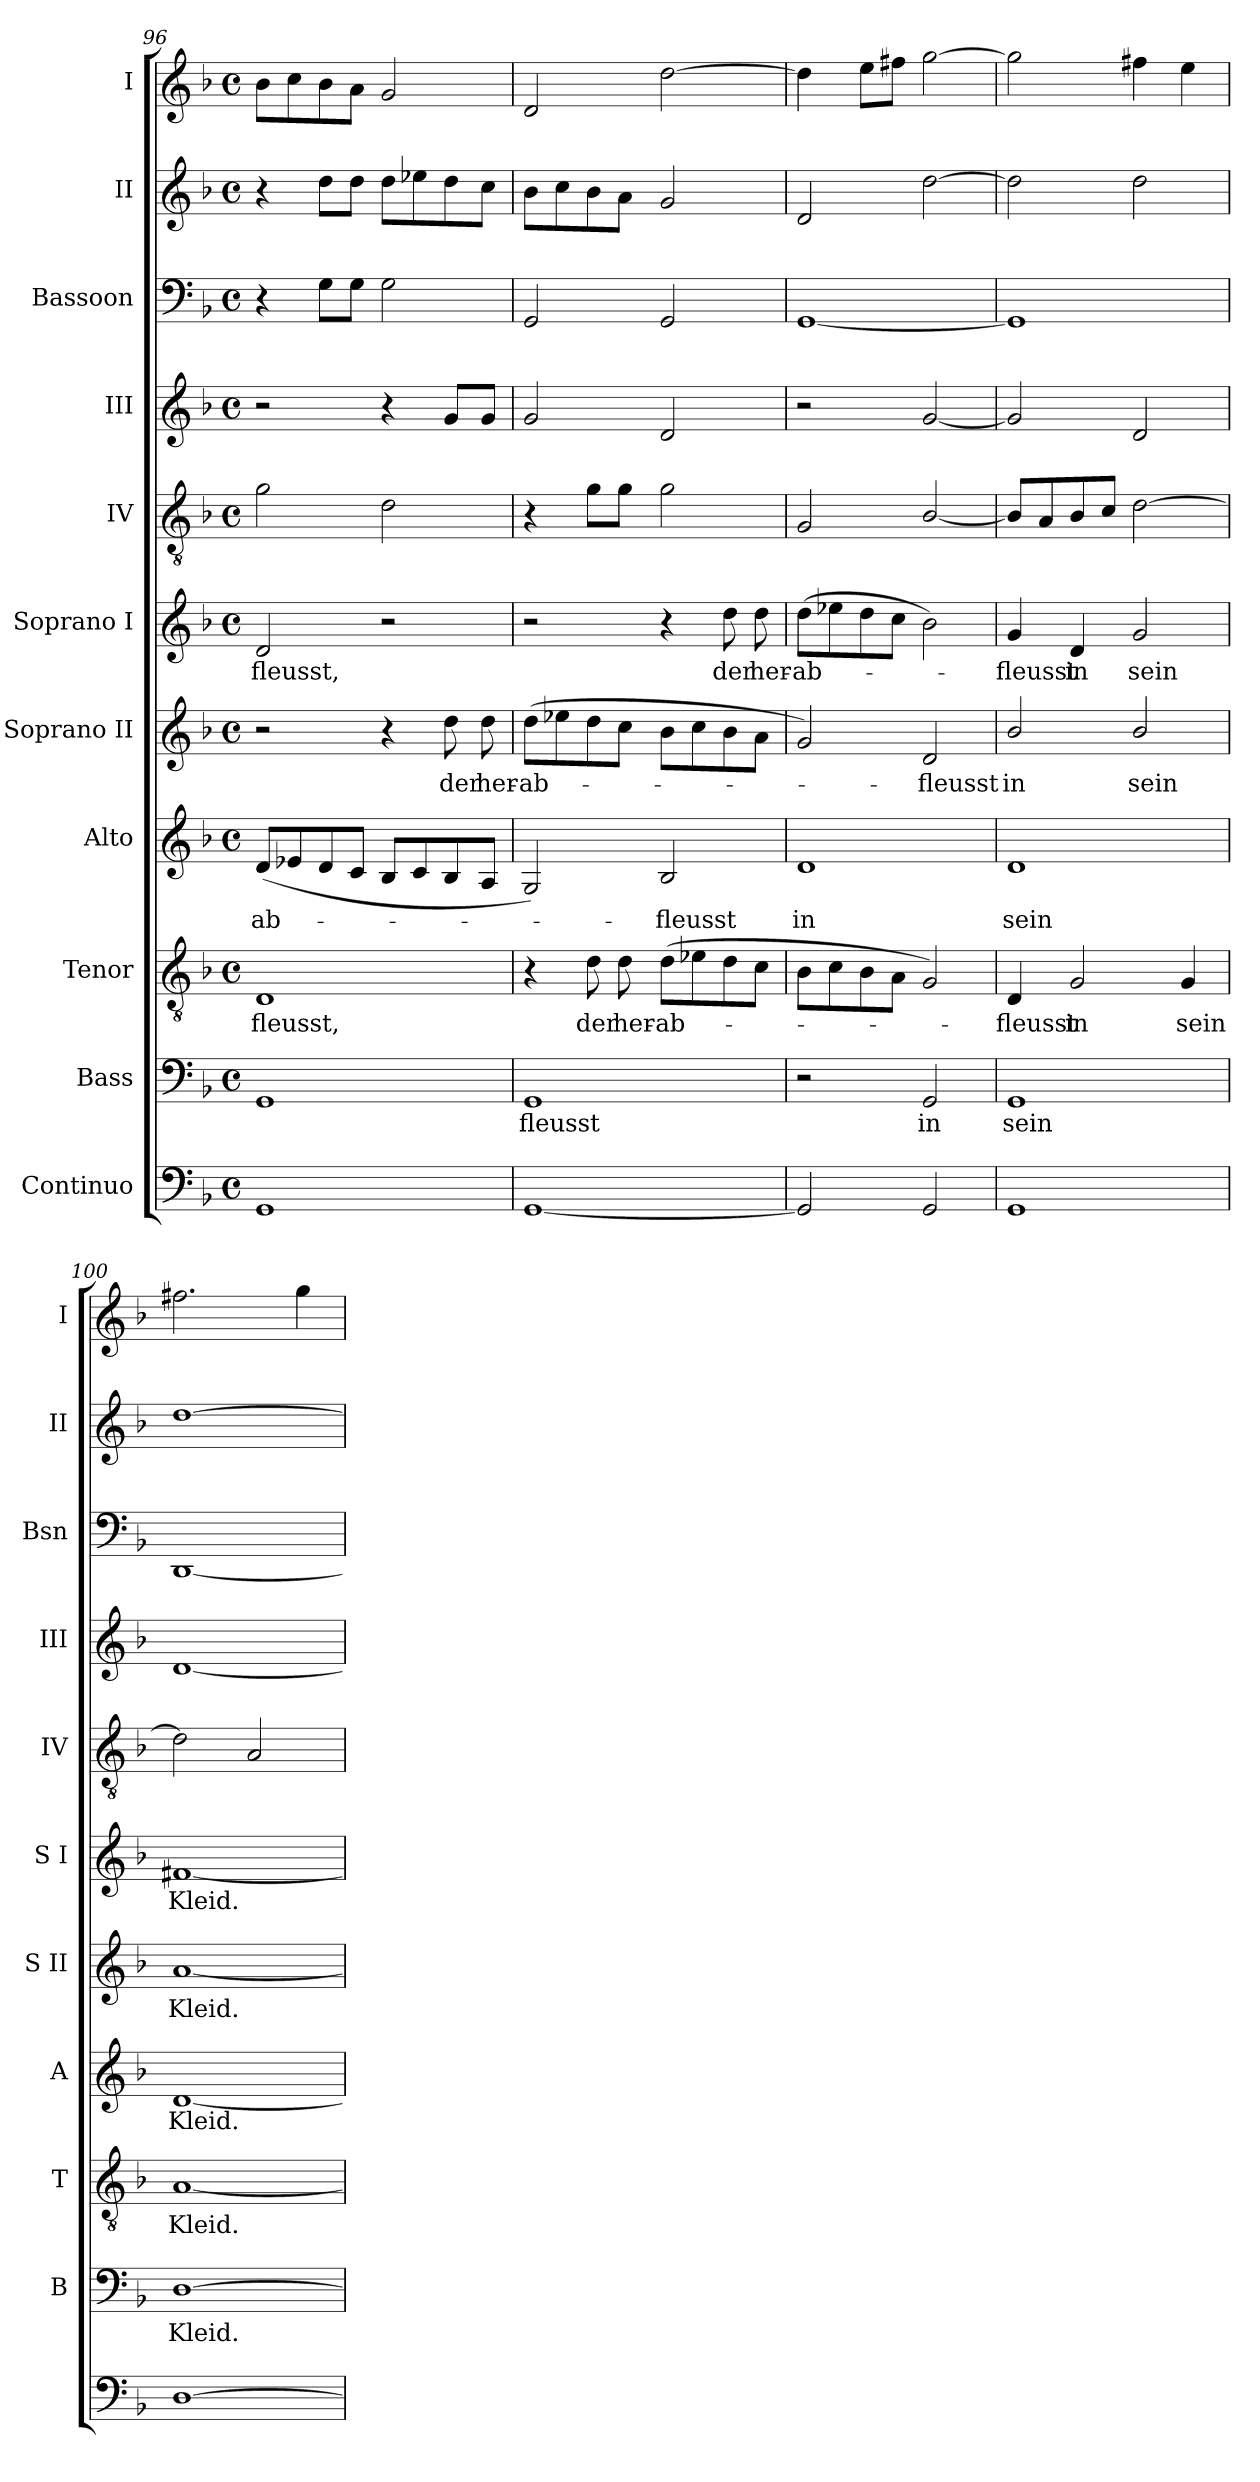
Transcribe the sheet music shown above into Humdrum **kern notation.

**kern	**kern	**text	**kern	**text	**kern	**text	**kern	**text	**kern	**text	**kern	**kern	**kern	**kern	**kern
*part11	*part10	*part10	*part9	*part9	*part8	*part8	*part7	*part7	*part6	*part6	*part5	*part4	*part3	*part2	*part1
*staff11	*staff10	*staff10	*staff9	*staff9	*staff8	*staff8	*staff7	*staff7	*staff6	*staff6	*staff5	*staff4	*staff3	*staff2	*staff1
*I"Continuo	*I"Bass	*	*I"Tenor	*	*I"Alto	*	*I"Soprano II	*	*I"Soprano I	*	*I"IV	*I"III	*I"Bassoon	*I"II	*I"I
*	*I'B	*	*I'T	*	*I'A	*	*I'S II	*	*I'S I	*	*I'IV	*I'III	*I'Bsn	*I'II	*I'I
!!LO:LB:g=z
*clefF4	*clefF4	*	*clefGv2	*	*clefG2	*	*clefG2	*	*clefG2	*	*clefGv2	*clefG2	*clefF4	*clefG2	*clefG2
*k[b-]	*k[b-]	*	*k[b-]	*	*k[b-]	*	*k[b-]	*	*k[b-]	*	*k[b-]	*k[b-]	*k[b-]	*k[b-]	*k[b-]
*F:	*F:	*	*F:	*	*F:	*	*F:	*	*F:	*	*F:	*F:	*F:	*F:	*F:
*M4/4	*M4/4	*	*M4/4	*	*M4/4	*	*M4/4	*	*M4/4	*	*M4/4	*M4/4	*M4/4	*M4/4	*M4/4
*met(c)	*met(c)	*	*met(c)	*	*met(c)	*	*met(c)	*	*met(c)	*	*met(c)	*met(c)	*met(c)	*met(c)	*met(c)
=96	=96	=96	=96	=96	=96	=96	=96	=96	=96	=96	=96	=96	=96	=96	=96
!	!	!	!	!LO:LY:b	!	!LO:LY:b	!	!	!	!LO:LY:b	!	!	!	!	!
1GG	1GG	.	1D	fleusst,	(<8dL	-ab-	2r	.	2d	fleusst,	2g	2r	4r	4r	8b-L
.	.	.	.	.	8e-X	.	.	.	.	.	.	.	.	.	8cc
.	.	.	.	.	8d	.	.	.	.	.	.	.	8GL	8ddL	8b-
.	.	.	.	.	8cJ	.	.	.	.	.	.	.	8GJ	8ddJ	8aJ
.	.	.	.	.	8B-L	.	4r	.	2r	.	2d	4r	2G	8ddL	2g
.	.	.	.	.	8c	.	.	.	.	.	.	.	.	8ee-X	.
!	!	!	!	!	!	!	!	!LO:LY:b	!	!	!	!	!	!	!
.	.	.	.	.	8B-	.	8dd	der	.	.	.	8gL	.	8dd	.
!	!	!	!	!	!	!	!	!LO:LY:b	!	!	!	!	!	!	!
.	.	.	.	.	8AJ	.	8dd	her-	.	.	.	8gJ	.	8ccJ	.
=97	=97	=97	=97	=97	=97	=97	=97	=97	=97	=97	=97	=97	=97	=97	=97
!	!	!LO:LY:b	!	!	!	!	!	!LO:LY:b	!	!	!	!	!	!	!
[1GG	1GG	fleusst	4r	.	2G)	.	(>8ddL	-ab-	2r	.	4r	2g	2GG	8b-L	2d
.	.	.	.	.	.	.	8ee-X	.	.	.	.	.	.	8cc	.
!	!	!	!	!LO:LY:b	!	!	!	!	!	!	!	!	!	!	!
.	.	.	8d	der	.	.	8dd	.	.	.	8gL	.	.	8b-	.
!	!	!	!	!LO:LY:b	!	!	!	!	!	!	!	!	!	!	!
.	.	.	8d	her-	.	.	8ccJ	.	.	.	8gJ	.	.	8aJ	.
!	!	!	!	!LO:LY:b	!	!LO:LY:b	!	!	!	!	!	!	!	!	!
.	.	.	(>8dL	-ab-	2B-	fleusst	8b-L	.	4r	.	2g	2d	2GG	2g	[2dd
.	.	.	8e-X	.	.	.	8cc	.	.	.	.	.	.	.	.
!	!	!	!	!	!	!	!	!	!	!LO:LY:b	!	!	!	!	!
.	.	.	8d	.	.	.	8b-	.	8dd	der	.	.	.	.	.
!	!	!	!	!	!	!	!	!	!	!LO:LY:b	!	!	!	!	!
.	.	.	8cJ	.	.	.	8aJ	.	8dd	her-	.	.	.	.	.
=98	=98	=98	=98	=98	=98	=98	=98	=98	=98	=98	=98	=98	=98	=98	=98
!	!	!	!	!	!	!LO:LY:b	!	!	!	!LO:LY:b	!	!	!	!	!
2GG]	2r	.	8B-L	.	1d	in	2g)	.	(>8ddL	-ab-	2G	2r	[1GG	2d	4dd]
.	.	.	8c	.	.	.	.	.	8ee-X	.	.	.	.	.	.
.	.	.	8B-	.	.	.	.	.	8dd	.	.	.	.	.	8eeL
.	.	.	8AJ	.	.	.	.	.	8ccJ	.	.	.	.	.	8ff#XJ
!	!	!LO:LY:b	!	!	!	!	!	!LO:LY:b	!	!	!	!	!	!	!
2GG	2GG	in	2G)	.	.	.	2d	fleusst	2b-)	.	[2B-/	[2g	.	[2dd	[2gg
=99	=99	=99	=99	=99	=99	=99	=99	=99	=99	=99	=99	=99	=99	=99	=99
!	!	!LO:LY:b	!	!LO:LY:b	!	!LO:LY:b	!	!LO:LY:b	!	!LO:LY:b	!	!	!	!	!
1GG	1GG	sein	4D	fleusst	1d	sein	2b-/	in	4g	fleusst	8B-/L]	2g]	1GG]	2dd]	2gg]
.	.	.	.	.	.	.	.	.	.	.	8A	.	.	.	.
!	!	!	!	!LO:LY:b	!	!	!	!	!	!LO:LY:b	!	!	!	!	!
.	.	.	2G	in	.	.	.	.	4d	in	8B-	.	.	.	.
.	.	.	.	.	.	.	.	.	.	.	8cJ	.	.	.	.
!	!	!	!	!	!	!	!	!LO:LY:b	!	!LO:LY:b	!	!	!	!	!
.	.	.	.	.	.	.	2b-/	sein	2g	sein	[2d	2d	.	2dd	4ff#X
!	!	!	!	!LO:LY:b	!	!	!	!	!	!	!	!	!	!	!
.	.	.	4G	sein	.	.	.	.	.	.	.	.	.	.	4ee
=100	=100	=100	=100	=100	=100	=100	=100	=100	=100	=100	=100	=100	=100	=100	=100
!	!	!LO:LY:b	!	!LO:LY:b	!	!LO:LY:b	!	!LO:LY:b	!	!LO:LY:b	!	!	!	!	!
[1D	[1D	Kleid.	[1A	Kleid.	[1d	Kleid.	[1a	Kleid.	[1f#X	Kleid.	2d]	[1d	[1DD	[1dd	2.ff#X
.	.	.	.	.	.	.	.	.	.	.	2A	.	.	.	.
.	.	.	.	.	.	.	.	.	.	.	.	.	.	.	4gg
=	=	=	=	=	=	=	=	=	=	=	=	=	=	=	=
*-	*-	*-	*-	*-	*-	*-	*-	*-	*-	*-	*-	*-	*-	*-	*-
